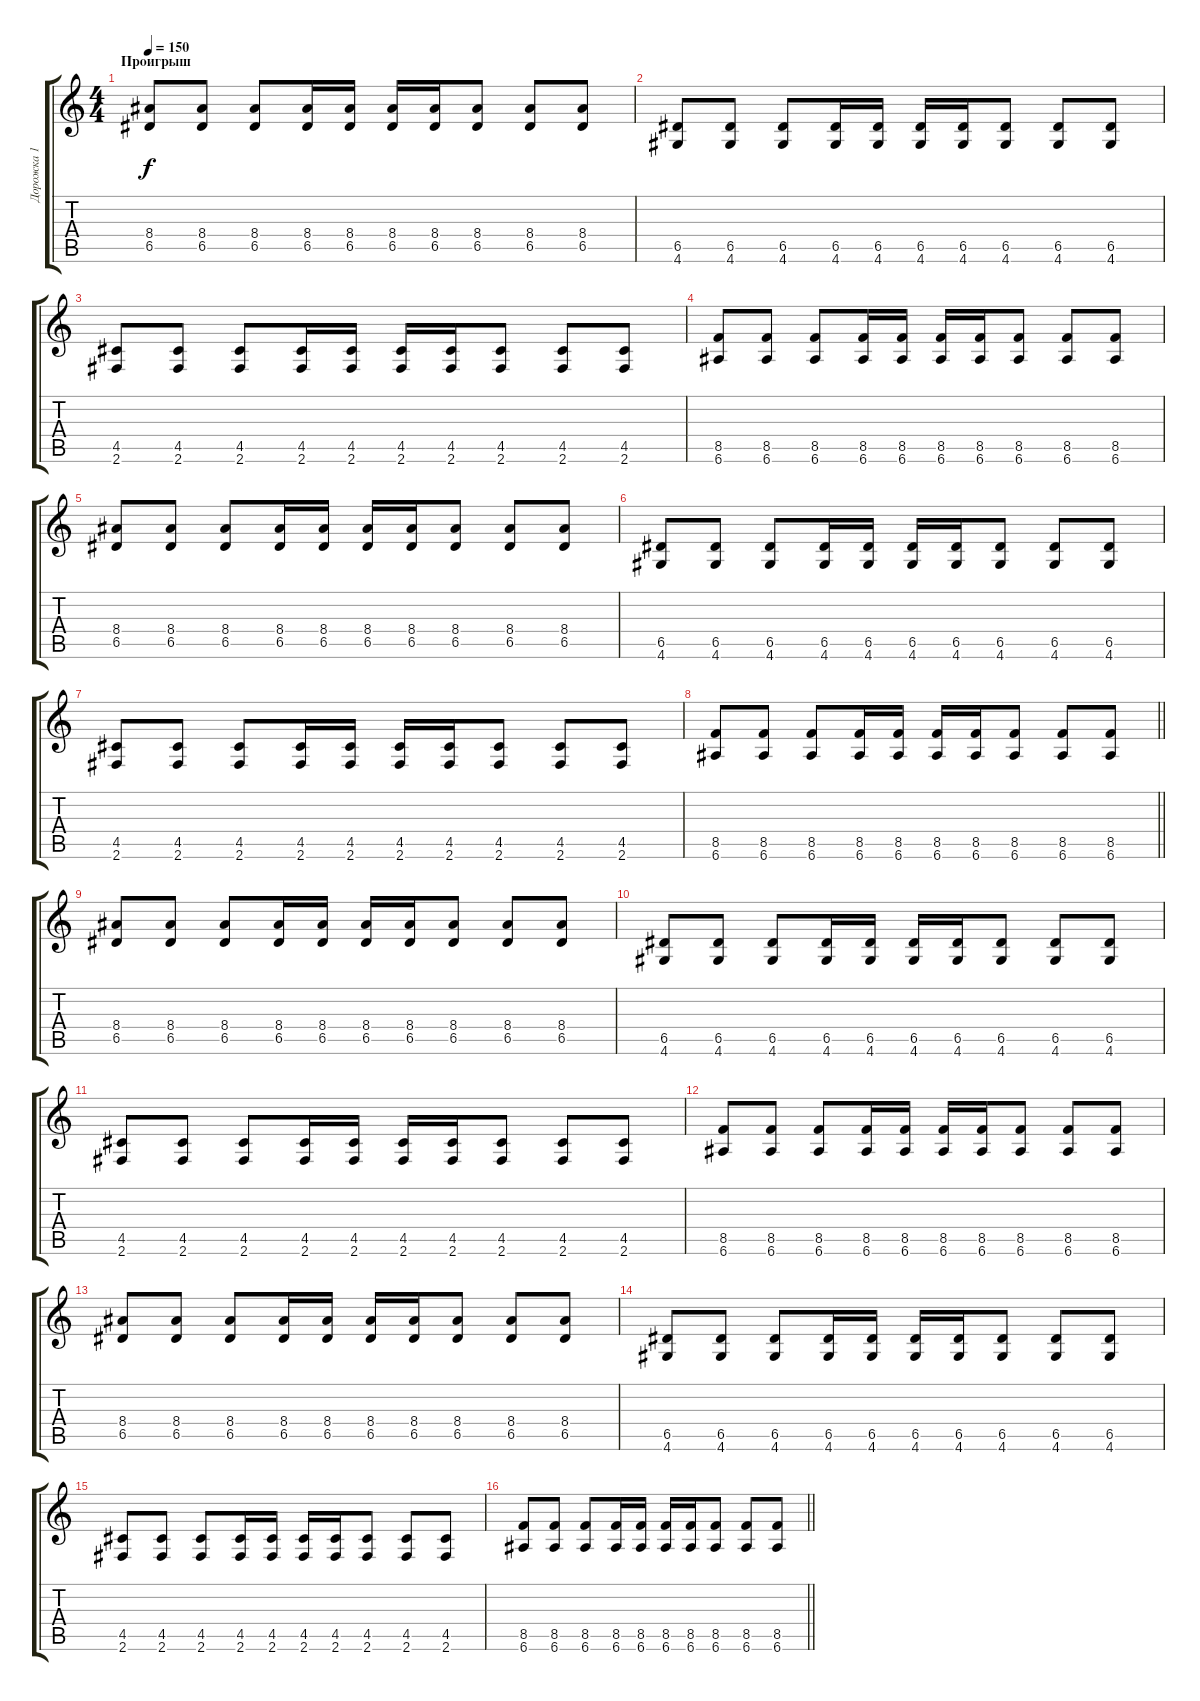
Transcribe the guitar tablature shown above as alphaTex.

\track ("Дорожка 1" "Дорожка 1") {instrument overdrivenguitar}
\staff {score tabs}
\tuning (E4 B3 G3 D3 A2 E2) {hide}
\ts (4 4)
\section ("" "Проигрыш")
\tempo 150
\clef g2
\ks c
(8.4 6.5).8{dy f} (8.4 6.5).8 (8.4 6.5).8 (8.4 6.5).16 (8.4 6.5).16 (8.4 6.5).16 (8.4 6.5).16 (8.4 6.5).8 (8.4 6.5).8 (8.4 6.5).8 |
(6.5 4.6).8 (6.5 4.6).8 (6.5 4.6).8 (6.5 4.6).16 (6.5 4.6).16 (6.5 4.6).16 (6.5 4.6).16 (6.5 4.6).8 (6.5 4.6).8 (6.5 4.6).8 |
(4.5 2.6).8 (4.5 2.6).8 (4.5 2.6).8 (4.5 2.6).16 (4.5 2.6).16 (4.5 2.6).16 (4.5 2.6).16 (4.5 2.6).8 (4.5 2.6).8 (4.5 2.6).8 |
(8.5 6.6).8 (8.5 6.6).8 (8.5 6.6).8 (8.5 6.6).16 (8.5 6.6).16 (8.5 6.6).16 (8.5 6.6).16 (8.5 6.6).8 (8.5 6.6).8 (8.5 6.6).8 |
(8.4 6.5).8 (8.4 6.5).8 (8.4 6.5).8 (8.4 6.5).16 (8.4 6.5).16 (8.4 6.5).16 (8.4 6.5).16 (8.4 6.5).8 (8.4 6.5).8 (8.4 6.5).8 |
(6.5 4.6).8 (6.5 4.6).8 (6.5 4.6).8 (6.5 4.6).16 (6.5 4.6).16 (6.5 4.6).16 (6.5 4.6).16 (6.5 4.6).8 (6.5 4.6).8 (6.5 4.6).8 |
(4.5 2.6).8 (4.5 2.6).8 (4.5 2.6).8 (4.5 2.6).16 (4.5 2.6).16 (4.5 2.6).16 (4.5 2.6).16 (4.5 2.6).8 (4.5 2.6).8 (4.5 2.6).8 |
\barLineRight lightlight
(8.5 6.6).8 (8.5 6.6).8 (8.5 6.6).8 (8.5 6.6).16 (8.5 6.6).16 (8.5 6.6).16 (8.5 6.6).16 (8.5 6.6).8 (8.5 6.6).8 (8.5 6.6).8 |
(8.4 6.5).8 (8.4 6.5).8 (8.4 6.5).8 (8.4 6.5).16 (8.4 6.5).16 (8.4 6.5).16 (8.4 6.5).16 (8.4 6.5).8 (8.4 6.5).8 (8.4 6.5).8 |
(6.5 4.6).8 (6.5 4.6).8 (6.5 4.6).8 (6.5 4.6).16 (6.5 4.6).16 (6.5 4.6).16 (6.5 4.6).16 (6.5 4.6).8 (6.5 4.6).8 (6.5 4.6).8 |
(4.5 2.6).8 (4.5 2.6).8 (4.5 2.6).8 (4.5 2.6).16 (4.5 2.6).16 (4.5 2.6).16 (4.5 2.6).16 (4.5 2.6).8 (4.5 2.6).8 (4.5 2.6).8 |
(8.5 6.6).8 (8.5 6.6).8 (8.5 6.6).8 (8.5 6.6).16 (8.5 6.6).16 (8.5 6.6).16 (8.5 6.6).16 (8.5 6.6).8 (8.5 6.6).8 (8.5 6.6).8 |
(8.4 6.5).8 (8.4 6.5).8 (8.4 6.5).8 (8.4 6.5).16 (8.4 6.5).16 (8.4 6.5).16 (8.4 6.5).16 (8.4 6.5).8 (8.4 6.5).8 (8.4 6.5).8 |
(6.5 4.6).8 (6.5 4.6).8 (6.5 4.6).8 (6.5 4.6).16 (6.5 4.6).16 (6.5 4.6).16 (6.5 4.6).16 (6.5 4.6).8 (6.5 4.6).8 (6.5 4.6).8 |
(4.5 2.6).8 (4.5 2.6).8 (4.5 2.6).8 (4.5 2.6).16 (4.5 2.6).16 (4.5 2.6).16 (4.5 2.6).16 (4.5 2.6).8 (4.5 2.6).8 (4.5 2.6).8 |
\barLineRight lightlight
(8.5 6.6).8 (8.5 6.6).8 (8.5 6.6).8 (8.5 6.6).16 (8.5 6.6).16 (8.5 6.6).16 (8.5 6.6).16 (8.5 6.6).8 (8.5 6.6).8 (8.5 6.6).8
